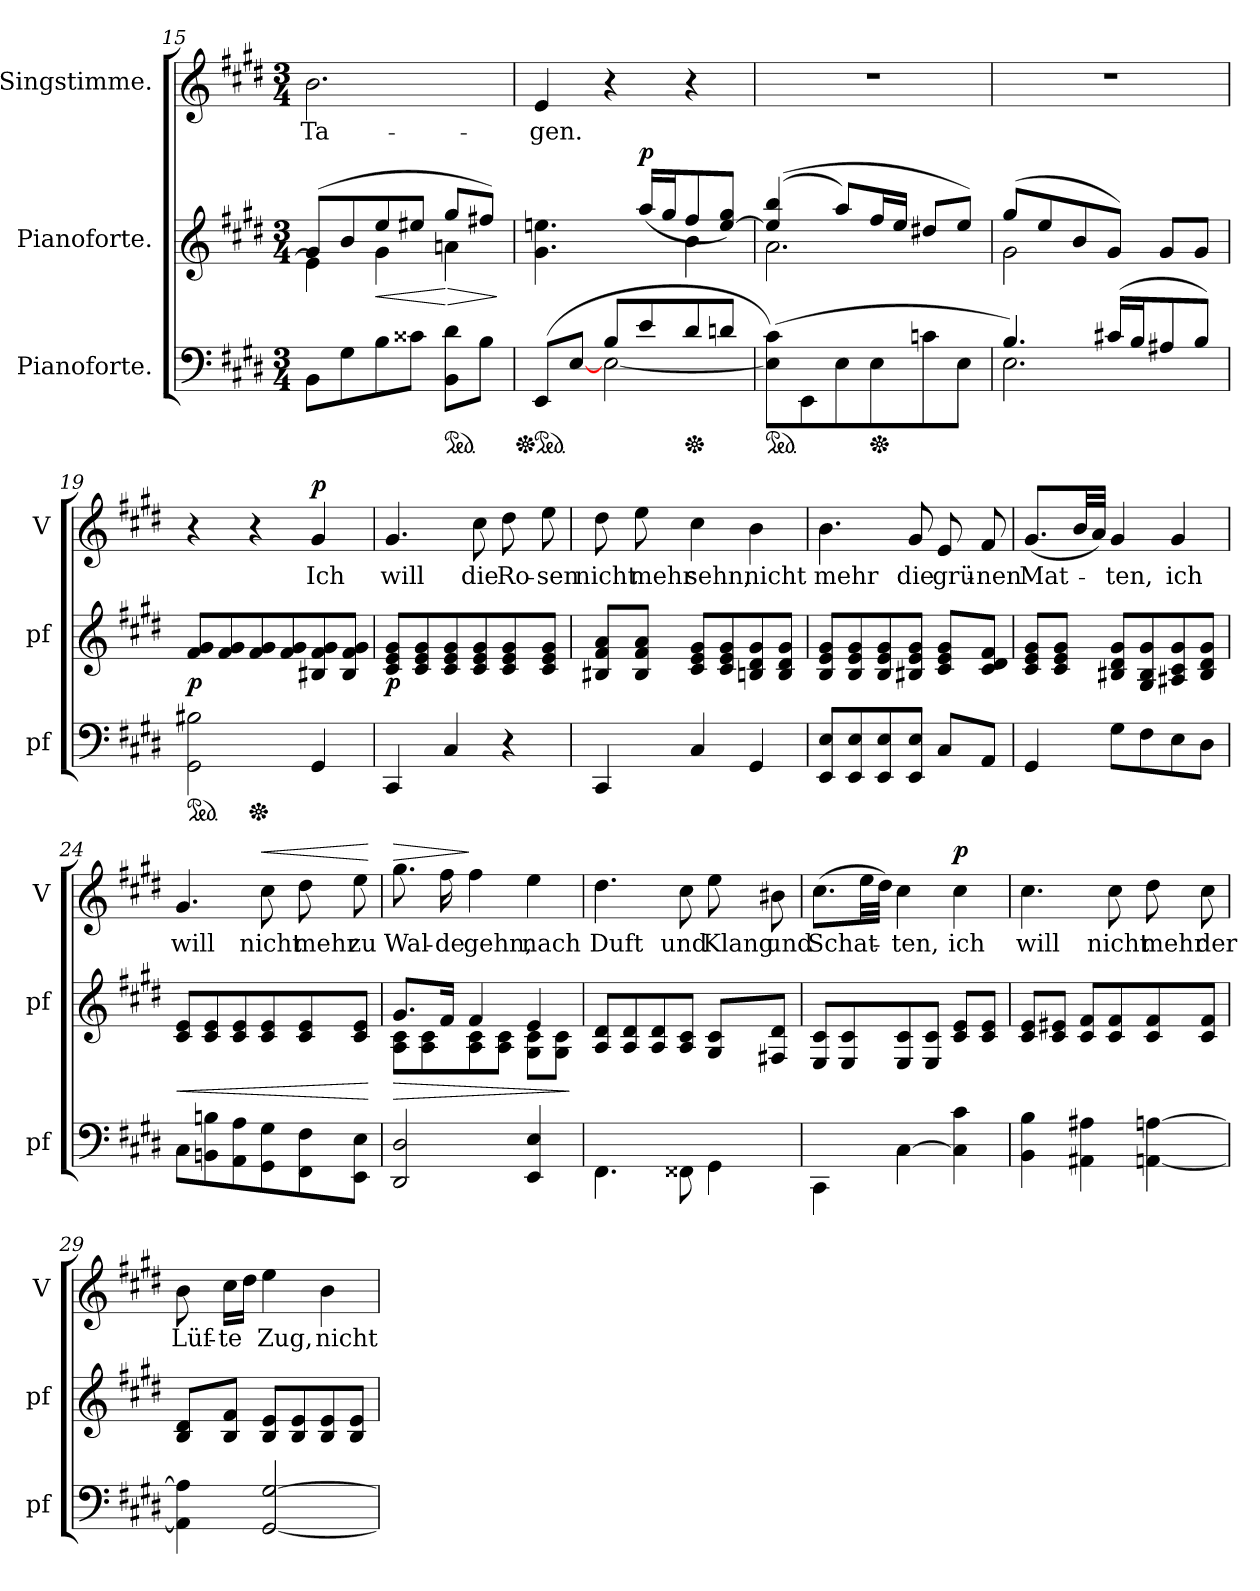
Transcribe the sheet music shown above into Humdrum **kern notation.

**kern	**kern	**dynam	**kern	**text	**dynam
*part3	*part2	*part2	*part1	*part1	*part1
*staff3	*staff2	*staff2	*staff1	*staff1	*staff1
*I"Pianoforte.	*I"Pianoforte.	*	*I"Singstimme.	*	*
*I'pf	*I'pf	*	*I'V	*	*
*clefF4	*clefG2	*	*clefG2	*	*
*k[f#c#g#d#]	*k[f#c#g#d#]	*	*k[f#c#g#d#]	*	*
*E:	*E:	*	*E:	*	*
*M3/4	*M3/4	*	*M3/4	*	*
=15	=15	=15	=15	=15	=15
*	*^	*	*	*	*
8BB\L	(8g#/L	4e\]	.	2.b\	Ta-	.
8G#\	8b/	.	.	.	.	.
!	!	!	!LO:HP:b	!	!	!
8B\	8ee/	4g#\	<	.	.	.
8c##X\J	8ee#X/J	.	.	.	.	.
!	!	!	!LO:HP:n=1:b	!	!	!
*ped	*	*	*	*	*	*
8BB\ 8d#\L	8gg#/L	4an\	[ >	.	.	.
8B\J	8ff#X/J)	.	.	.	.	.
*	*v	*v	*	*	*	*
.	.	]	.	.	.
=16	=16	=16	=16	=16	=16
*^	*^	*	*	*	*
!LO:TX:a:color=crimson:t=⚠	!	!	!	!	!	!	!
*Xped	*	*	*	*	*	*	*
*ped	*	*	*	*	*	*	*
(8EE/L	4ryy	4.g#\ 4.een\	2ryy	.	4e/	-gen.	.
[8E\J	.	.	.	.	.	.	.
8B/L	[2E\	.	.	.	4r	.	.
!	!	!	!	!LO:DY:a	!	!	!
8e/	.	(>16aa/LL	.	p	.	.	.
.	.	16gg#/J	.	.	.	.	.
*Xped	*	*	*	*	*	*	*
8d#/	.	8ff#/	4b\	.	4r	.	.
8dn/J	.	[8ee/ 8gg#/J)	.	.	.	.	.
*v	*v	*	*	*	*	*	*
=17	=17	=17	=17	=17	=17	=17
!LO:TX:a:color=crimson:t=⚠	!	!	!	!	!	!
*ped	*	*	*	*	*	*
(8E]\ 8c#\L)	((4ee]/ 4bb/	2.a\	.	2.r	.	.
8EE/	.	.	.	.	.	.
8E\	8aa/L)	.	.	.	.	.
*Xped	*	*	*	*	*	*
8E\	16ff#/L	.	.	.	.	.
.	16ee/JJ	.	.	.	.	.
8cn\	8dd#X/L	.	.	.	.	.
8E\J	8ee/J)	.	.	.	.	.
=18	=18	=18	=18	=18	=18	=18
*^	*	*	*	*	*	*
4.B/)	2.E\	(8gg#/L	2g#\	.	2.r	.	.
.	.	8ee/	.	.	.	.	.
.	.	8b/	.	.	.	.	.
(16c#X/LL	.	8g#/J)	.	.	.	.	.
16B/J	.	.	.	.	.	.	.
8A#X/	.	8g#/L	4ryy	.	.	.	.
8B/J)	.	8g#/J	.	.	.	.	.
*	*	*v	*v	*	*	*	*
=19	=19	=19	=19	=19	=19	=19
*ped	*	*	*	*	*	*
2GG#\ 2B#X\	4ryy	8f#/ 8g#/L	p	4r	.	.
.	.	8f#/ 8g#/	.	.	.	.
*Xped	*	*	*	*	*	*
.	2ryy	8f#/ 8g#/	.	4r	.	.
.	.	8f#/ 8g#/	.	.	.	.
!	!	!	!	!	!	!LO:DY:a
4GG#/	.	8B#X/ 8f#/ 8g#/	.	4g#/	Ich	p
.	.	8B#/ 8f#/ 8g#/J	.	.	.	.
*v	*v	*	*	*	*	*
=20	=20	=20	=20	=20	=20
4CC#/	8c#/ 8e/ 8g#/L	p	4.g#/	will	.
.	8c#/ 8e/ 8g#/	.	.	.	.
4C#/	8c#/ 8e/ 8g#/	.	.	.	.
.	8c#/ 8e/ 8g#/	.	8cc#\	die	.
4r	8c#/ 8e/ 8g#/	.	8dd#\	Ro-	.
.	8c#/ 8e/ 8g#/J	.	8ee\	-sen	.
=21	=21	=21	=21	=21	=21
4CC#/	8B#X/ 8f#/ 8a/L	.	8dd#\	nicht	.
.	8B#/ 8f#/ 8a/J	.	8ee\	mehr	.
4C#/	8c#/ 8e/ 8g#/L	.	4cc#\	sehn,	.
.	8c#/ 8e/ 8g#/	.	.	.	.
4GG#/	8Bn/ 8d#/ 8g#/	.	4b\	nicht	.
.	8B/ 8d#/ 8g#/J	.	.	.	.
=22	=22	=22	=22	=22	=22
8EE/ 8E/L	8B/ 8e/ 8g#/L	.	4.b\	mehr	.
8EE/ 8E/	8B/ 8e/ 8g#/	.	.	.	.
8EE/ 8E/	8B/ 8e/ 8g#/	.	.	.	.
8EE/ 8E/J	8B#X/ 8e/ 8g#/J	.	8g#/	die	.
8C#/L	8c#/ 8e/ 8g#/L	.	8e/	grü-	.
8AA/J	8c#/ 8d#/ 8f#/J	.	8f#/	-nen	.
=23	=23	=23	=23	=23	=23
4GG#/	8c#/ 8e/ 8g#/L	.	(8.g#/L	Mat-	.
.	8c#/ 8e/ 8g#/J	.	.	.	.
.	.	.	32b/LL	.	.
.	.	.	32a/JJJ)	.	.
8G#\L	8B#X/ 8d#/ 8g#/L	.	4g#/	-ten,	.
8F#\	8G#/ 8B#/ 8g#/	.	.	.	.
8E\	8A#X/ 8c#/ 8g#/	.	4g#/	ich	.
8D#\J	8B#/ 8d#/ 8g#/J	.	.	.	.
=24	=24	=24	=24	=24	=24
!	!	!LO:HP:b	!	!	!
8C#\L	8c#/ 8e/L	<	4.g#/	will	.
8BBn\ 8Bn\	8c#/ 8e/	.	.	.	.
8AA\ 8A\	8c#/ 8e/	.	.	.	.
!	!	!	!	!	!LO:HP:a
8GG#\ 8G#\	8c#/ 8e/	.	8cc#\	nicht	<
8FF#\ 8F#\	8c#/ 8e/	.	8dd#\	mehr	.
8EE\ 8E\J	8c#/ 8e/J	.	8ee\	zu	.
.	.	[	.	.	[
=25	=25	=25	=25	=25	=25
*	*^	*	*	*	*
!	!	!	!LO:HP:b	!	!	!LO:HP:a
2DD#/ 2D#/	8.g#/L	8A\ 8c#\L	>	8.gg#\	Wal-	>
.	.	8A\ 8c#\	.	.	.	.
.	16f#/Jk	.	.	16ff#\	-de	.
.	4f#/	8A\ 8c#\	.	4ff#\	gehn,	]
.	.	8A\ 8c#\J	.	.	.	.
4EE/ 4E/	4e/	8G#\ 8c#\L	.	4ee\	nach	.
.	.	8G#\ 8c#\J	.	.	.	.
*	*v	*v	*	*	*	*
.	.	]	.	.	.
=26	=26	=26	=26	=26	=26
4.FF#\	8A/ 8d#/L	.	4.dd#\	Duft	.
.	8A/ 8d#/	.	.	.	.
.	8A/ 8d#/	.	.	.	.
8FF##X\	8A/ 8c#/J	.	8cc#\	und	.
4GG#\	8G#/ 8c#/L	.	8ee\	Klang	.
.	8F#X/ 8d#/J	.	8b#X\	und	.
=27	=27	=27	=27	=27	=27
4CC#\	8E/ 8c#/L	.	(8.cc#\L	Schat-	.
.	8E/ 8c#/	.	.	.	.
.	.	.	32ee\LL	.	.
.	.	.	32dd#\JJJ)	.	.
[4C#\	8E/ 8c#/	.	4cc#\	-ten,	.
.	8E/ 8c#/J	.	.	.	.
!	!	!	!	!	!LO:DY:a
4C#]\ 4c#\	8c#/ 8e/L	.	4cc#\	ich	p
.	8c#/ 8e/J	.	.	.	.
=28	=28	=28	=28	=28	=28
4BB\ 4B\	8c#/ 8e/L	.	4.cc#\	will	.
.	8c#/ 8e#X/J	.	.	.	.
4AA#X\ 4A#X\	8c#/ 8f#/L	.	.	.	.
.	8c#/ 8f#/	.	8cc#\	nicht	.
[4AAn\ [4An\	8c#/ 8f#/	.	8dd#\	mehr	.
.	8c#/ 8f#/J	.	8cc#\	der	.
=29	=29	=29	=29	=29	=29
4AA]\ 4A]\	8B/ 8d#/L	.	8b\	Lüf-	.
.	8B/ 8f#/J	.	16cc#\LL	-te	.
.	.	.	16dd#\JJ	.	.
[2GG#/ [2G#/	8B/ 8e/L	.	4ee\	Zug,	.
.	8B/ 8e/	.	.	.	.
.	8B/ 8e/	.	4b\	nicht	.
.	8B/ 8e/J	.	.	.	.
=	=	=	=	=	=
*-	*-	*-	*-	*-	*-
